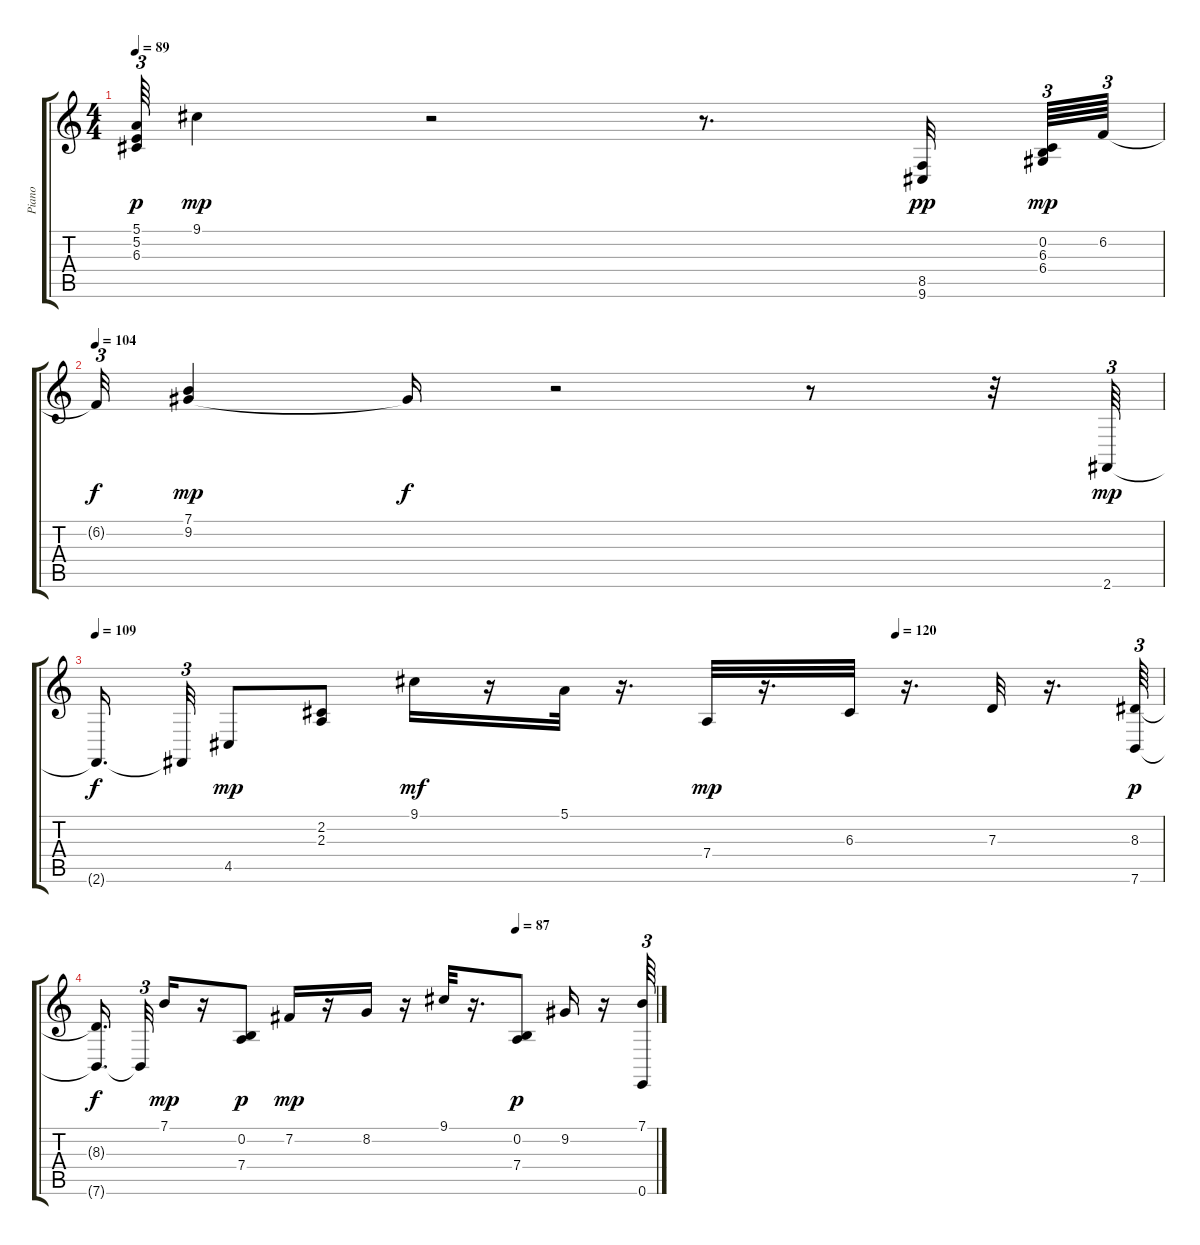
\track ("Piano" "Piano") {instrument acousticgrandpiano}
\staff {score tabs}
\tuning (E4 B3 G3 D3 A2 E2) {hide}
\ts (4 4)
\tempo 89
\clef g2
\ks c
(5.1 5.2 6.3).64{tu (3 2) dy p} 9.1.4{dy mp} r.2 r.8{d} (8.5 9.6).32{dy pp} (0.2 6.3 6.4).64{tu (3 2) dy mp} 6.2.64{tu (3 2)} |
\tempo 104
6.2{t}.32{tu (3 2) dy f} (7.1 9.2).4{dy mp} 9.2{t}.16{dy f} r.2 r.8 r.32 2.6.64{tu (3 2) dy mp} |
\tempo 109
\tempo (120 0.75)
2.6{t}.16{d dy f} 2.6{t}.32{tu (3 2)} 4.5.8{dy mp} (2.2 2.3).8 9.1.16{dy mf} r.16 5.1.32 r.16{d} 7.4.32{dy mp} r.16{d} 6.3.32 r.16{d} 7.3.32 r.16{d} (8.3 7.6).64{tu (3 2) dy p} |
\tempo (87 0.75)
(8.3{t} 7.6{t}).16{d dy f} 7.6{t}.32{tu (3 2)} 7.1.16{dy mp} r.16 (0.2 7.4).8{dy p} 7.2.16{dy mp} r.16 8.2.16 r.16 9.1.32 r.16{d} (0.2 7.4).8{dy p} 9.2.16 r.16 (7.1 0.6).64{tu (3 2)}
